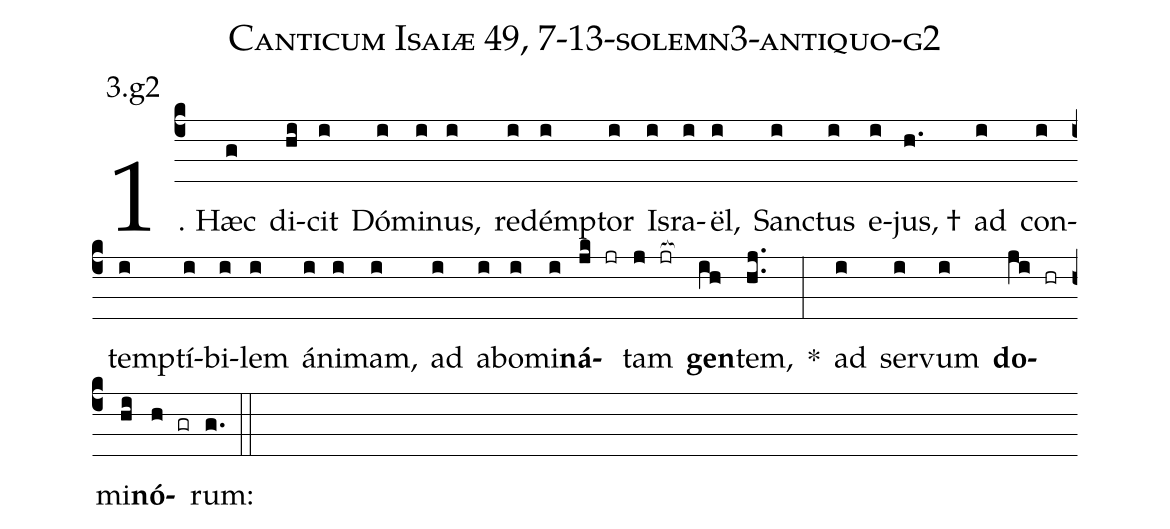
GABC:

name: Canticum Isaiæ 49, 7-13-solemn3-antiquo-g2;
annotation: 3.g2;
%%
(c4)1. Hæc(g) di(hi)cit(i) Dó(i)mi(i)nus,(i) red(i)émp(i)tor(i) Is(i)ra(i)ël,(i) Sanc(i)tus(i) e(i)jus, †(h.) ad(i) con(i)temp(i)tí(i)bi(i)lem(i) á(i)ni(i)mam,(i) ad(i) ab(i)o(i)mi(i)<b>ná</b>(jk jr)tam(j jr[ocb:1{]) <b>gen</b>(ih[ocb:0}])tem,(hj..) *(:) ad(i) ser(i)vum(i) <b>do</b>(ji hr)mi(hi)<b>nó</b>(h gr)rum:(g.) (::)
